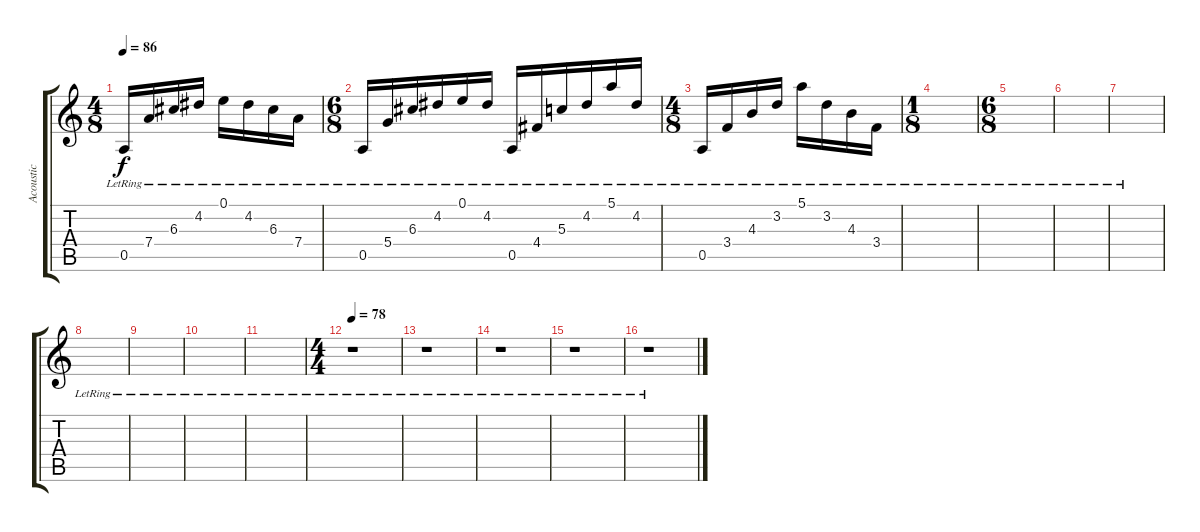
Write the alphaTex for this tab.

\track ("Acoustic" "Acoustic") {instrument electricguitarjazz}
\staff {score tabs}
\tuning (E4 B3 G3 D3 A2 E2) {hide}
\ts (4 8)
\tempo 86
\clef g2
\ks c
0.5{lr}.16{dy f} 7.4{lr}.16 6.3{lr}.16 4.2{lr}.16 0.1{lr}.16 4.2{lr}.16 6.3{lr}.16 7.4{lr}.16 |
\ts (6 8)
0.5{lr}.16 5.4{lr}.16 6.3{lr}.16 4.2{lr}.16 0.1{lr}.16 4.2{lr}.16 0.5{lr}.16 4.4{lr}.16 5.3{lr}.16 4.2{lr}.16 5.1{lr}.16 4.2{lr}.16 |
\ts (4 8)
0.5{lr}.16 3.4{lr}.16 4.3{lr}.16 3.2{lr}.16 5.1{lr}.16 3.2{lr}.16 4.3{lr}.16 3.4{lr}.16 |
\ts (1 8)
|
\ts (6 8)
|
|
|
|
|
|
|
\ts (4 4)
\tempo 78
r.1 |
r.1 |
r.1 |
r.1 |
r.1
